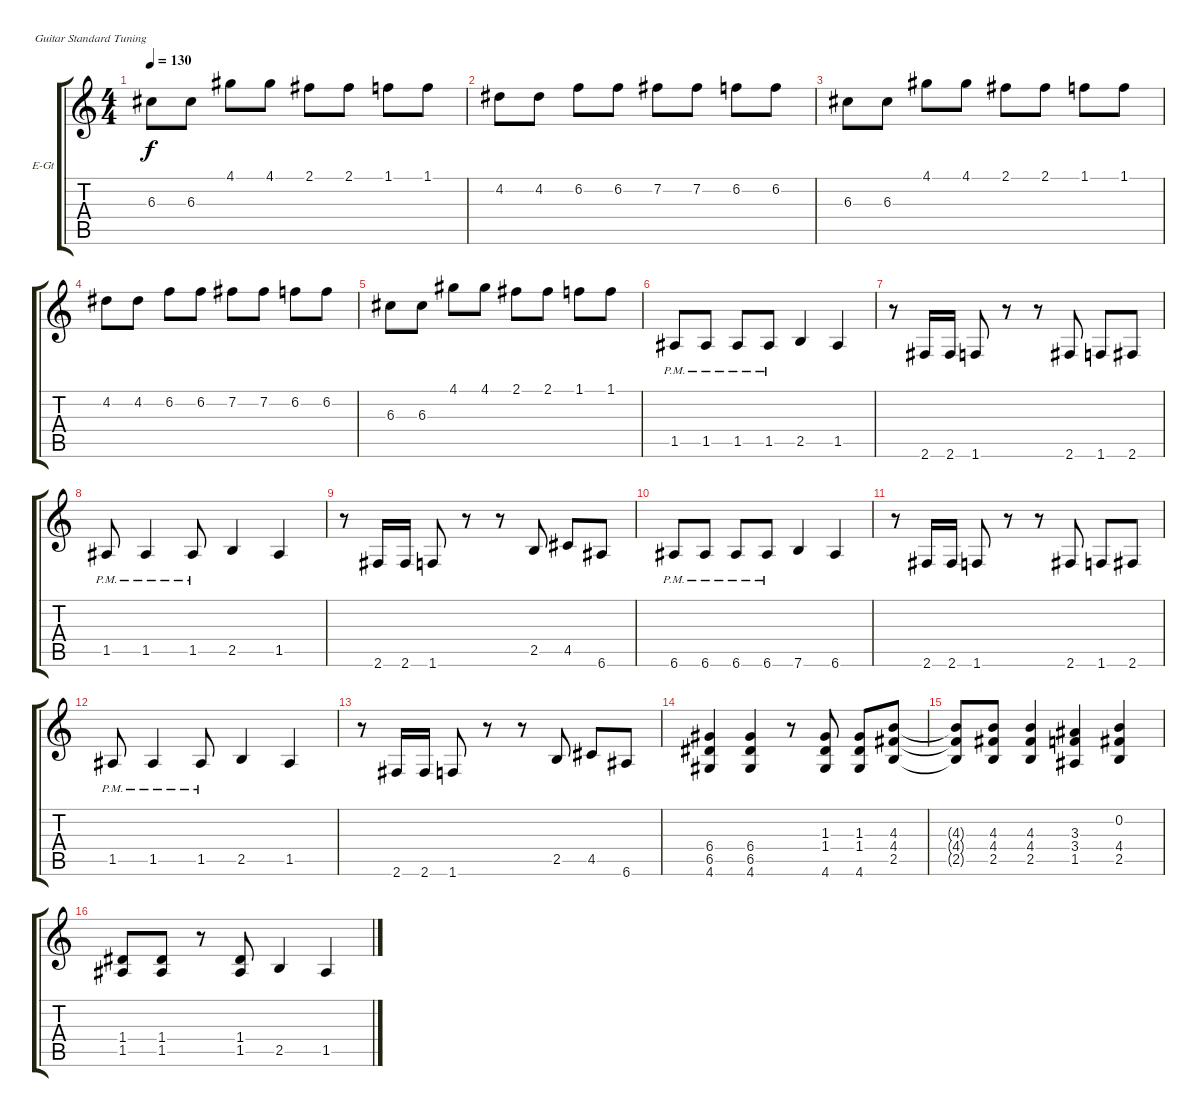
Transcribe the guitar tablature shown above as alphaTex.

\defaultSystemsLayout 4
\bracketExtendMode groupsimilarinstruments
\firstSystemTrackNameOrientation horizontal
\otherSystemsTrackNameOrientation horizontal
\track ("Electric Guitar" "E-Gt") {instrument distortionguitar}
\staff {score tabs}
\tuning (E4 B3 G3 D3 A2 E2)
\ts (4 4)
\tempo 130
\clef g2
\ks c
6.3.8{dy f} 6.3.8 4.1.8 4.1.8 2.1.8 2.1.8 1.1.8 1.1.8 |
4.2.8 4.2.8 6.2.8 6.2.8 7.2.8 7.2.8 6.2.8 6.2.8 |
6.3.8 6.3.8 4.1.8 4.1.8 2.1.8 2.1.8 1.1.8 1.1.8 |
4.2.8 4.2.8 6.2.8 6.2.8 7.2.8 7.2.8 6.2.8 6.2.8 |
6.3.8 6.3.8 4.1.8 4.1.8 2.1.8 2.1.8 1.1.8 1.1.8 |
1.5{pm}.8 1.5{pm}.8 1.5{pm}.8 1.5{pm}.8 2.5.4 1.5.4 |
r.8 2.6.16 2.6.16 1.6.8 r.8 r.8 2.6.8 1.6.8 2.6.8 |
1.5{pm}.8 1.5{pm}.4 1.5{pm}.8 2.5.4 1.5.4 |
r.8 2.6.16 2.6.16 1.6.8 r.8 r.8 2.5.8 4.5.8 6.6.8 |
6.6{pm}.8 6.6{pm}.8 6.6{pm}.8 6.6{pm}.8 7.6.4 6.6.4 |
r.8 2.6.16 2.6.16 1.6.8 r.8 r.8 2.6.8 1.6.8 2.6.8 |
1.5{pm}.8 1.5{pm}.4 1.5{pm}.8 2.5.4 1.5.4 |
r.8 2.6.16 2.6.16 1.6.8 r.8 r.8 2.5.8 4.5.8 6.6.8 |
(6.4 6.5 4.6).4 (6.4 6.5 4.6).4 r.8 (1.3 1.4 4.6).8 (1.3 1.4 4.6).8 (4.3 4.4 2.5).8 |
(4.3{t} 4.4{t} 2.5{t}).8 (4.3 4.4 2.5).8 (4.3 4.4 2.5).4 (3.3 3.4 1.5).4 (0.2 4.4 2.5).4 |
(1.4 1.5).8 (1.4 1.5).8 r.8 (1.4 1.5).8 2.5.4 1.5.4
